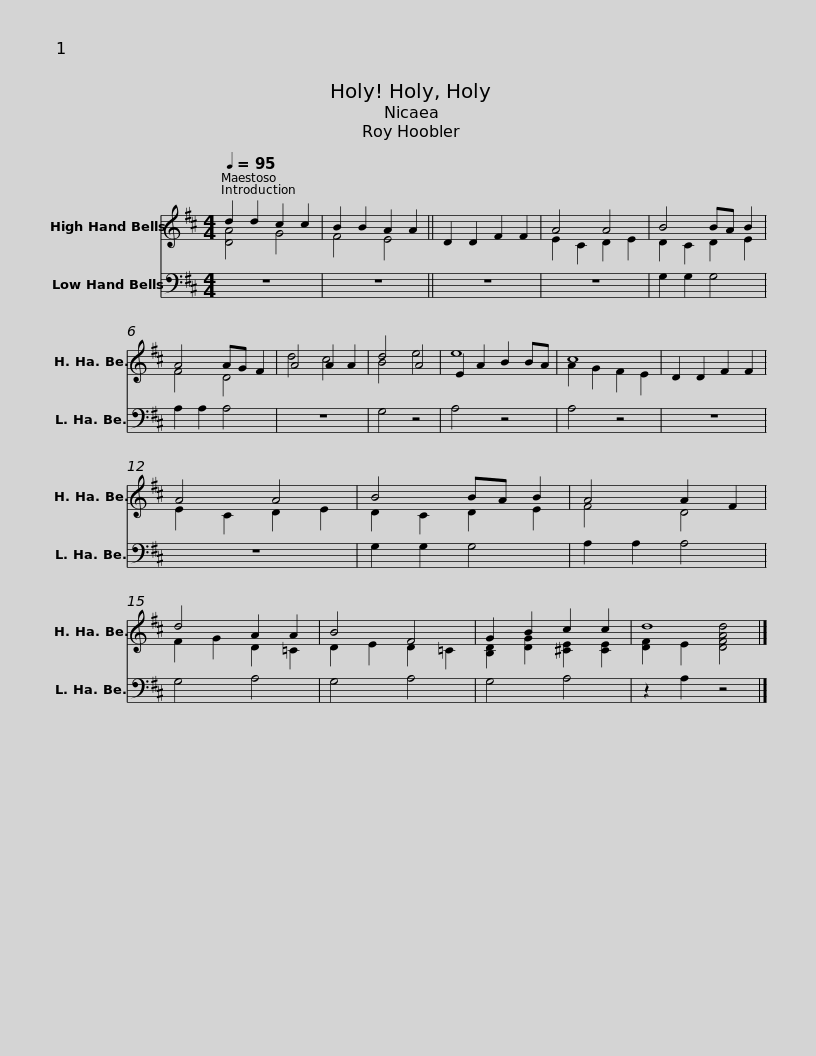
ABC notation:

X:1
%%score ( 1 2 ) 3
L:1/8
Q:1/4=95
M:4/4
I:linebreak $
K:D
V:1 treble
V:2 treble
V:3 bass
V:1
 d2 d2 c2 c2 | B2 B2 A2 A2 || D2 D2 F2 F2 | A4 A4 | B4 BA B2 |$ %5
 A4 AG F2 | A4 A2 A2 | d4 A4 | E2 A2 B2 BA | c8 | %10
 D2 D2 F2 F2 |$ A4 A4 | B4 BA B2 | A4 A2 F2 | d4 A2 A2 | %15
 B4 F4 | G2 B2 c2 c2 |$ d8 |] %18
V:2
 [DA]4 G4 | F4 E4 || x8 | E2 C2 D2 E2 | D2 C2 D2 E2 |$ %5
 F4 D4 | d4 c4 | B4 e4 | e8 | A2 G2 F2 E2 | %10
 x8 |$ E2 C2 D2 E2 | D2 C2 D2 E2 | F4 D4 | F2 G2 D2 =C2 | %15
 D2 E2 D2 =C2 | [B,D]2 [DG]2 [^CE]2 [CE]2 |$ [DF]2 E2 [DFAd]4 |] %18
V:3
 z8 | z8 || z8 | z8 | G,2 G,2 G,4 |$ %5
 A,2 A,2 A,4 | z8 | G,4 z4 | A,4 z4 | A,4 z4 | %10
 z8 |$ z8 | G,2 G,2 G,4 | A,2 A,2 A,4 | G,4 A,4 | %15
 G,4 A,4 | G,4 A,4 |$ z2 A,2 z4 |] %18
